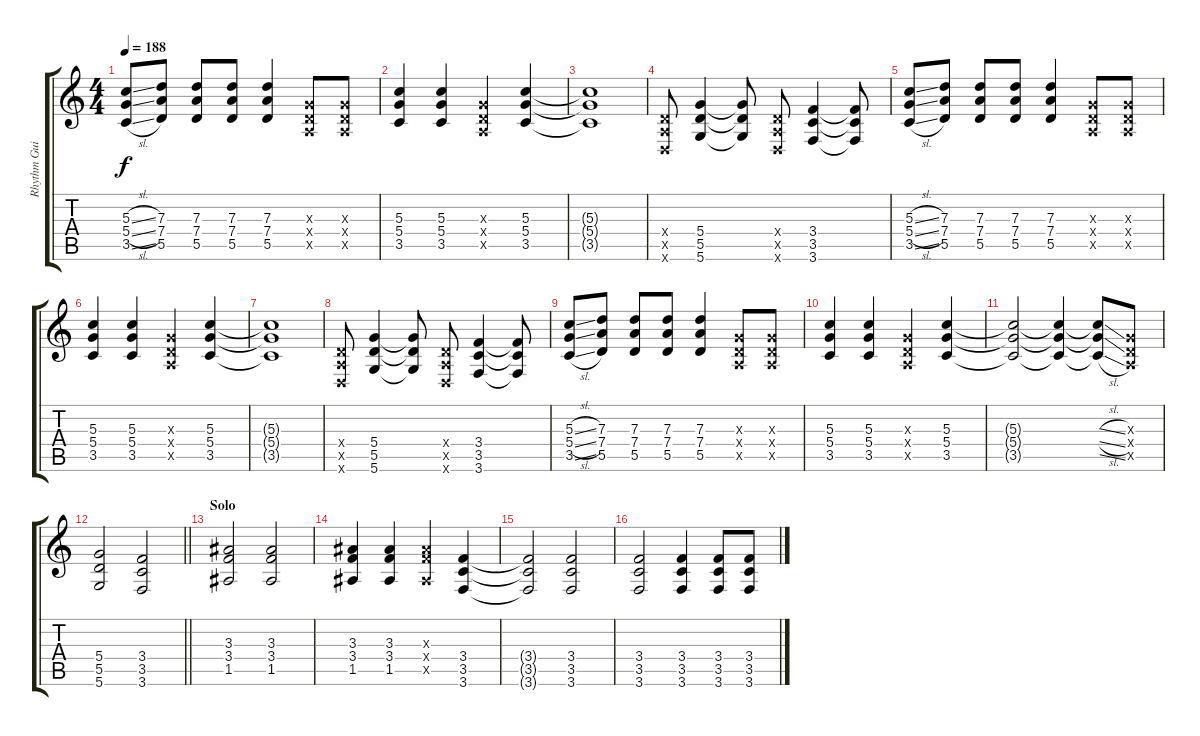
\track ("Rhythm Guitar" "Rhythm Gui") {instrument distortionguitar}
\staff {score tabs}
\tuning (E4 B3 G3 D3 A2 D2) {hide}
\ts (4 4)
\tempo 188
\clef g2
\ks c
(5.3{sl} 5.4{sl} 3.5{sl}).8{dy f} (7.3 7.4 5.5).8 (7.3 7.4 5.5).8 (7.3 7.4 5.5).8 (7.3 7.4 5.5).4 (0.3{x} 0.4{x} 0.5{x}).8 (0.3{x} 0.4{x} 0.5{x}).8 |
(5.3 5.4 3.5).4 (5.3 5.4 3.5).4 (0.3{x} 0.4{x} 0.5{x}).4 (5.3 5.4 3.5).4 |
(5.3{t} 5.4{t} 3.5{t}).1 |
(0.4{x} 0.5{x} 0.6{x}).8 (5.4 5.5 5.6).4 (5.4{t} 5.5{t} 5.6{t}).8 (0.4{x} 0.5{x} 0.6{x}).8 (3.4 3.5 3.6).4 (3.4{t} 3.5{t} 3.6{t}).8 |
(5.3{sl} 5.4{sl} 3.5{sl}).8 (7.3 7.4 5.5).8 (7.3 7.4 5.5).8 (7.3 7.4 5.5).8 (7.3 7.4 5.5).4 (0.3{x} 0.4{x} 0.5{x}).8 (0.3{x} 0.4{x} 0.5{x}).8 |
(5.3 5.4 3.5).4 (5.3 5.4 3.5).4 (0.3{x} 0.4{x} 0.5{x}).4 (5.3 5.4 3.5).4 |
(5.3{t} 5.4{t} 3.5{t}).1 |
(0.4{x} 0.5{x} 0.6{x}).8 (5.4 5.5 5.6).4 (5.4{t} 5.5{t} 5.6{t}).8 (0.4{x} 0.5{x} 0.6{x}).8 (3.4 3.5 3.6).4 (3.4{t} 3.5{t} 3.6{t}).8 |
(5.3{sl} 5.4{sl} 3.5{sl}).8 (7.3 7.4 5.5).8 (7.3 7.4 5.5).8 (7.3 7.4 5.5).8 (7.3 7.4 5.5).4 (0.3{x} 0.4{x} 0.5{x}).8 (0.3{x} 0.4{x} 0.5{x}).8 |
(5.3 5.4 3.5).4 (5.3 5.4 3.5).4 (0.3{x} 0.4{x} 0.5{x}).4 (5.3 5.4 3.5).4 |
(5.3{t} 5.4{t} 3.5{t}).2 (5.3{t} 5.4{t} 3.5{t}).4 (5.3{sl t} 5.4{sl t} 3.5{sl t}).8 (0.3{x} 0.4{x} 0.5{x}).8 |
\barLineRight lightlight
(5.4 5.5 5.6).2 (3.4 3.5 3.6).2 |
\section ("" "Solo")
(3.3 3.4 1.5).2 (3.3 3.4 1.5).2 |
(3.3 3.4 1.5).4 (3.3 3.4 1.5).4 (3.3{x} 3.4{x} 1.5{x}).4 (3.4 3.5 3.6).4 |
(3.4{t} 3.5{t} 3.6{t}).2 (3.4 3.5 3.6).2 |
(3.4 3.5 3.6).2 (3.4 3.5 3.6).4 (3.4 3.5 3.6).8 (3.4 3.5 3.6).8
